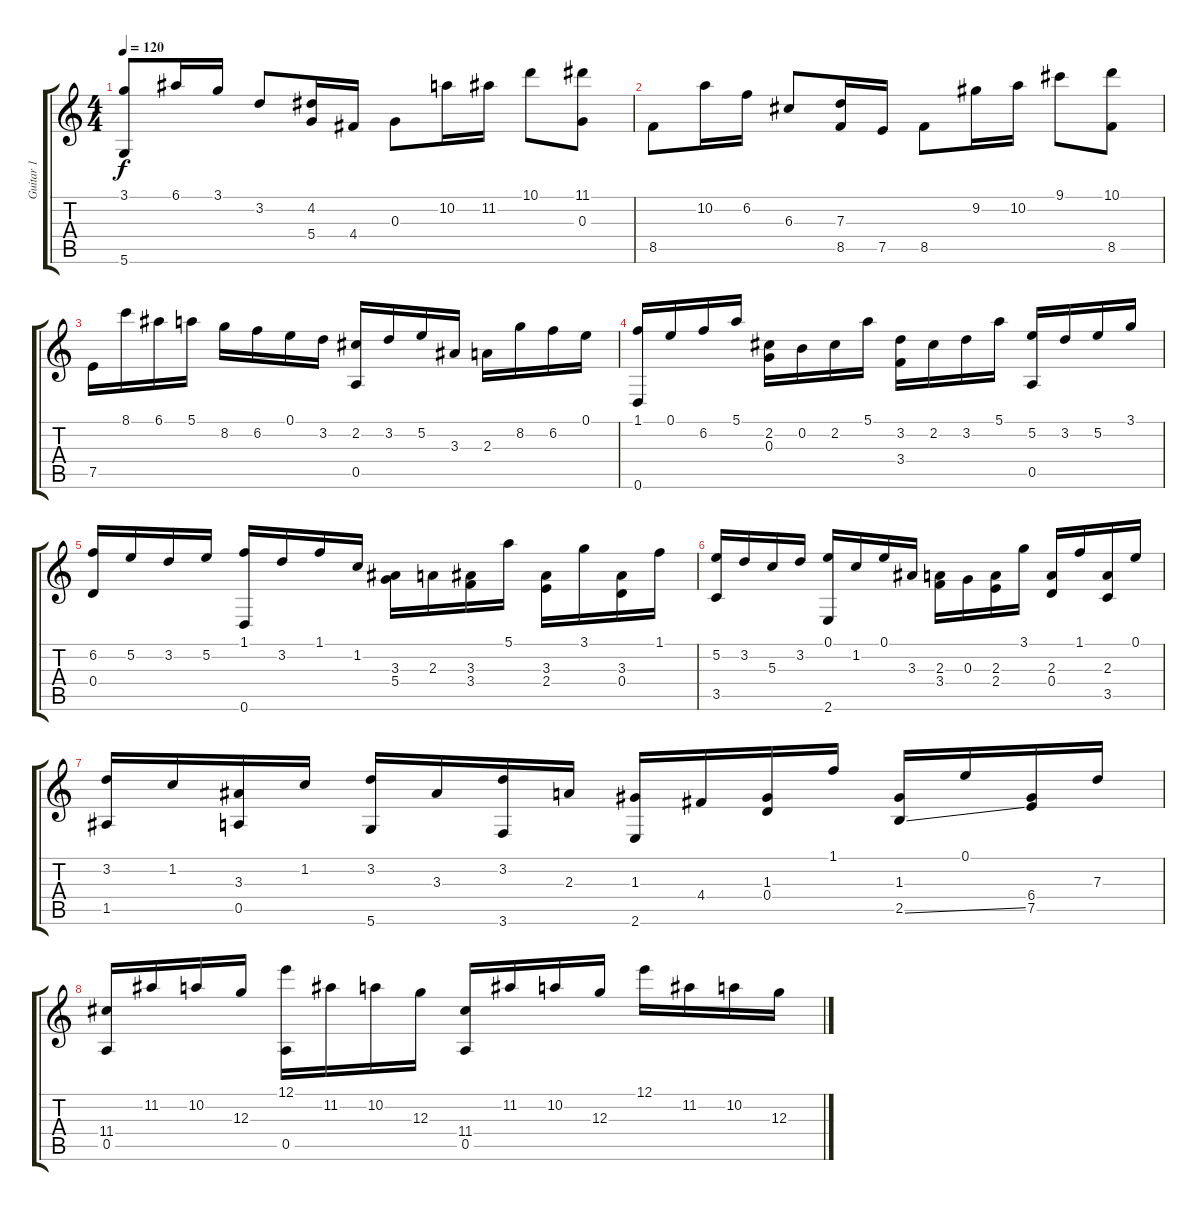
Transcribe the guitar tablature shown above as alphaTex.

\track ("Guitar 1" "Guitar 1") {instrument acousticguitarnylon}
\staff {score tabs}
\tuning (E4 B3 G3 D3 A2 D2) {hide}
\ts (4 4)
\tempo 120
\clef g2
\ks c
(3.1 5.6).8{dy f} 6.1.16 3.1.16 3.2.8 (4.2 5.4).16 4.4.16 0.3.8 10.2.16 11.2.16 10.1.8 (11.1 0.3).8 |
8.5.8 10.2.16 6.2.16 6.3.8 (7.3 8.5).16 7.5.16 8.5.8 9.2.16 10.2.16 9.1.8 (10.1 8.5).8 |
7.5.16 8.1.16 6.1.16 5.1.16 8.2.16 6.2.16 0.1.16 3.2.16 (2.2 0.5).16 3.2.16 5.2.16 3.3.16 2.3.16 8.2.16 6.2.16 0.1.16 |
(1.1 0.6).16 0.1.16 6.2.16 5.1.16 (2.2 0.3).16 0.2.16 2.2.16 5.1.16 (3.2 3.4).16 2.2.16 3.2.16 5.1.16 (5.2 0.5).16 3.2.16 5.2.16 3.1.16 |
(6.2 0.4).16 5.2.16 3.2.16 5.2.16 (1.1 0.6).16 3.2.16 1.1.16 1.2.16 (3.3 5.4).16 2.3.16 (3.3 3.4).16 5.1.16 (3.3 2.4).16 3.1.16 (3.3 0.4).16 1.1.16 |
(5.2 3.5).16 3.2.16 5.3.16 3.2.16 (0.1 2.6).16 1.2.16 0.1.16 3.3.16 (2.3 3.4).16 0.3.16 (2.3 2.4).16 3.1.16 (2.3 0.4).16 1.1.16 (2.3 3.5).16 0.1.16 |
(3.2 1.5).16 1.2.16 (3.3 0.5).16 1.2.16 (3.2 5.6).16 3.3.16 (3.2 3.6).16 2.3.16 (1.3 2.6).16 4.4.16 (1.3 0.4).16 1.1.16 (1.3 2.5{ss}).16 0.1.16 (6.4 7.5).16 7.3.16 |
(11.4 0.5).16 11.2.16 10.2.16 12.3.16 (12.1 0.5).16 11.2.16 10.2.16 12.3.16 (11.4 0.5).16 11.2.16 10.2.16 12.3.16 12.1.16 11.2.16 10.2.16 12.3.16
